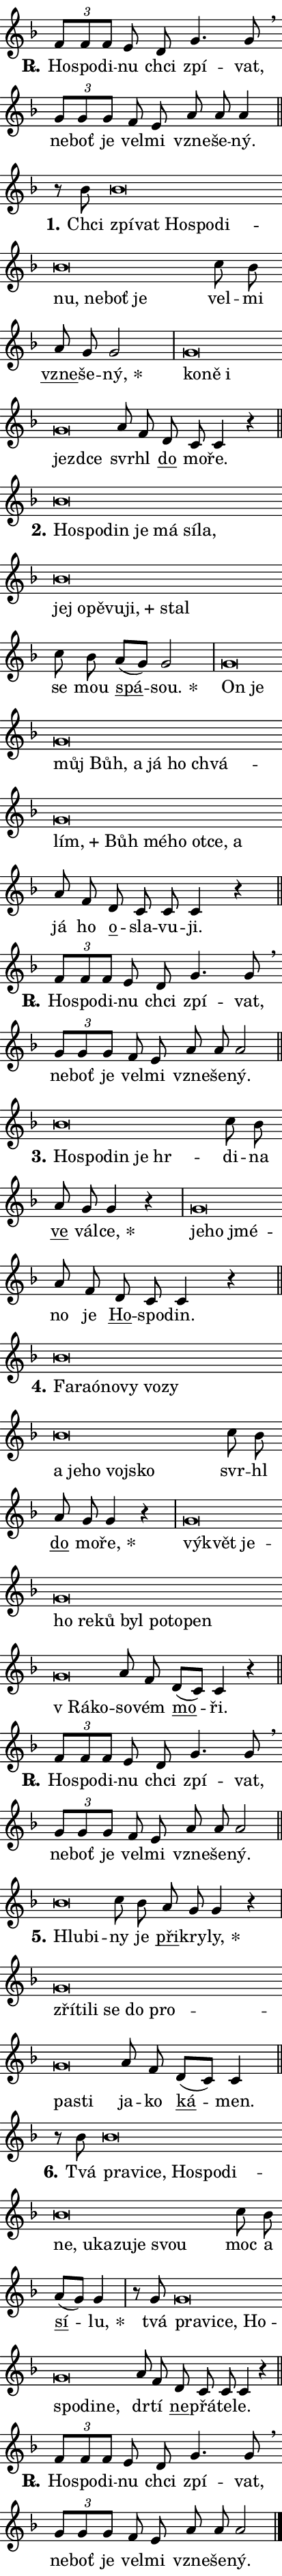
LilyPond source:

\version "2.22.1"
\header { tagline = "" }
\paper {
  indent = 0\cm
  top-margin = 0\cm
  right-margin = 0\cm
  bottom-margin = 0\cm
  left-margin = 0\cm
  paper-width = 7\cm
  page-breaking = #ly:one-page-breaking
  system-system-spacing.basic-distance = #11
  score-system-spacing.basic-distance = #11
  ragged-last = ##f
}


%% Author: Thomas Morley
%% https://lists.gnu.org/archive/html/lilypond-user/2020-05/msg00002.html
#(define (line-position grob)
"Returns position of @var[grob} in current system:
   @code{'start}, if at first time-step
   @code{'end}, if at last time-step
   @code{'middle} otherwise
"
  (let* ((col (ly:item-get-column grob))
         (ln (ly:grob-object col 'left-neighbor))
         (rn (ly:grob-object col 'right-neighbor))
         (col-to-check-left (if (ly:grob? ln) ln col))
         (col-to-check-right (if (ly:grob? rn) rn col))
         (break-dir-left
           (and
             (ly:grob-property col-to-check-left 'non-musical #f)
             (ly:item-break-dir col-to-check-left)))
         (break-dir-right
           (and
             (ly:grob-property col-to-check-right 'non-musical #f)
             (ly:item-break-dir col-to-check-right))))
        (cond ((eqv? 1 break-dir-left) 'start)
              ((eqv? -1 break-dir-right) 'end)
              (else 'middle))))

#(define (tranparent-at-line-position vctor)
  (lambda (grob)
  "Relying on @code{line-position} select the relevant enry from @var{vctor}.
Used to determine transparency,"
    (case (line-position grob)
      ((end) (not (vector-ref vctor 0)))
      ((middle) (not (vector-ref vctor 1)))
      ((start) (not (vector-ref vctor 2))))))

noteHeadBreakVisibility =
#(define-music-function (break-visibility)(vector?)
"Makes @code{NoteHead}s transparent relying on @var{break-visibility}"
#{
  \override NoteHead.transparent =
    #(tranparent-at-line-position break-visibility)
#})

#(define delete-ledgers-for-transparent-note-heads
  (lambda (grob)
    "Reads whether a @code{NoteHead} is transparent.
If so this @code{NoteHead} is removed from @code{'note-heads} from
@var{grob}, which is supposed to be @code{LedgerLineSpanner}.
As a result ledgers are not printed for this @code{NoteHead}"
    (let* ((nhds-array (ly:grob-object grob 'note-heads))
           (nhds-list
             (if (ly:grob-array? nhds-array)
                 (ly:grob-array->list nhds-array)
                 '()))
           ;; Relies on the transparent-property being done before
           ;; Staff.LedgerLineSpanner.after-line-breaking is executed.
           ;; This is fragile ...
           (to-keep
             (remove
               (lambda (nhd)
                 (ly:grob-property nhd 'transparent #f))
               nhds-list)))
      ;; TODO find a better method to iterate over grob-arrays, similiar
      ;; to filter/remove etc for lists
      ;; For now rebuilt from scratch
      (set! (ly:grob-object grob 'note-heads)  '())
      (for-each
        (lambda (nhd)
          (ly:pointer-group-interface::add-grob grob 'note-heads nhd))
        to-keep))))

hideNotes = {
  \noteHeadBreakVisibility #begin-of-line-visible
}
unHideNotes = {
  \noteHeadBreakVisibility #all-visible
}

% work-around for resetting accidentals
% https://lilypond.org/doc/v2.23/Documentation/notation/displaying-rhythms#unmetered-music
cadenzaMeasure = {
  \cadenzaOff
  \partial 1024 s1024
  \cadenzaOn
}

#(define-markup-command (accent layout props text) (markup?)
  "Underline accented syllable"
  (interpret-markup layout props
    #{\markup \override #'(offset . 4.3) \underline { #text }#}))

responsum = \markup \concat {
  "R" \hspace #-1.05 \path #0.1 #'((moveto 0 0.07) (lineto 0.9 0.8)) \hspace #0.05 "."
}

\layout {
    \context {
        \Staff
        \remove "Time_signature_engraver"
        \override LedgerLineSpanner.after-line-breaking = #delete-ledgers-for-transparent-note-heads
    }
    \context {
        \Voice {
            \override NoteHead.output-attributes = #'((class . "notehead"))
            \override Hairpin.height = #0.55
        }
    }
    \context {
        \Lyrics {
            \override StanzaNumber.output-attributes = #'((class . "stanzanumber"))
            \override LyricSpace.minimum-distance = #0.9
            \override LyricText.font-name = #"TeX Gyre Schola"
            \override LyricText.font-size = 1
            \override StanzaNumber.font-name = #"TeX Gyre Schola Bold"
            \override StanzaNumber.font-size = 1
        }
    }
}

% magnetic-lyrics.ily
%
%   written by
%     Jean Abou Samra <jean@abou-samra.fr>
%     Werner Lemberg <wl@gnu.org>
%
%   adapted by
%     Jiri Hon <jiri.hon@gmail.com>
%
% Version 2022-Apr-15

% https://www.mail-archive.com/lilypond-user@gnu.org/msg149350.html

#(define (Left_hyphen_pointer_engraver context)
   "Collect syllable-hyphen-syllable occurrences in lyrics and store
them in properties.  This engraver only looks to the left.  For
example, if the lyrics input is @code{foo -- bar}, it does the
following.

@itemize @bullet
@item
Set the @code{text} property of the @code{LyricHyphen} grob between
@q{foo} and @q{bar} to @code{foo}.

@item
Set the @code{left-hyphen} property of the @code{LyricText} grob with
text @q{foo} to the @code{LyricHyphen} grob between @q{foo} and
@q{bar}.
@end itemize

Use this auxiliary engraver in combination with the
@code{lyric-@/text::@/apply-@/magnetic-@/offset!} hook."
   (let ((hyphen #f)
         (text #f))
     (make-engraver
      (acknowledgers
       ((lyric-syllable-interface engraver grob source-engraver)
        (set! text grob)))
      (end-acknowledgers
       ((lyric-hyphen-interface engraver grob source-engraver)
        ;(when (not (grob::has-interface grob 'lyric-space-interface))
          (set! hyphen grob)));)
      ((stop-translation-timestep engraver)
       (when (and text hyphen)
         (ly:grob-set-object! text 'left-hyphen hyphen))
       (set! text #f)
       (set! hyphen #f)))))

#(define (lyric-text::apply-magnetic-offset! grob)
   "If the space between two syllables is less than the value in
property @code{LyricText@/.details@/.squash-threshold}, move the right
syllable to the left so that it gets concatenated with the left
syllable.

Use this function as a hook for
@code{LyricText@/.after-@/line-@/breaking} if the
@code{Left_@/hyphen_@/pointer_@/engraver} is active."
   (let ((hyphen (ly:grob-object grob 'left-hyphen #f)))
     (when hyphen
       (let ((left-text (ly:spanner-bound hyphen LEFT)))
         (when (grob::has-interface left-text 'lyric-syllable-interface)
           (let* ((common (ly:grob-common-refpoint grob left-text X))
                  (this-x-ext (ly:grob-extent grob common X))
                  (left-x-ext
                   (begin
                     ;; Trigger magnetism for left-text.
                     (ly:grob-property left-text 'after-line-breaking)
                     (ly:grob-extent left-text common X)))
                  ;; `delta` is the gap width between two syllables.
                  (delta (- (interval-start this-x-ext)
                            (interval-end left-x-ext)))
                  (details (ly:grob-property grob 'details))
                  (threshold (assoc-get 'squash-threshold details 0.2)))
             (when (< delta threshold)
               (let* (;; We have to manipulate the input text so that
                      ;; ligatures crossing syllable boundaries are not
                      ;; disabled.  For languages based on the Latin
                      ;; script this is essentially a beautification.
                      ;; However, for non-Western scripts it can be a
                      ;; necessity.
                      (lt (ly:grob-property left-text 'text))
                      (rt (ly:grob-property grob 'text))
                      (is-space (grob::has-interface hyphen 'lyric-space-interface))
                      (space (if is-space " " ""))
                      (space-markup (grob-interpret-markup grob " "))
                      (space-size (interval-length (ly:stencil-extent space-markup X)))
                      (extra-delta (if is-space space-size 0))
                      ;; Append new syllable.
                      (ltrt-space (if (and (string? lt) (string? rt))
                                (string-append lt space rt)
                                (make-concat-markup (list lt space rt))))
                      ;; Right-align `ltrt` to the right side.
                      (ltrt-space-markup (grob-interpret-markup
                               grob
                               (make-translate-markup
                                (cons (interval-length this-x-ext) 0)
                                (make-right-align-markup ltrt-space)))))
                 (begin
                   ;; Don't print `left-text`.
                   (ly:grob-set-property! left-text 'stencil #f)
                   ;; Set text and stencil (which holds all collected
                   ;; syllables so far) and shift it to the left.
                   (ly:grob-set-property! grob 'text ltrt-space)
                   (ly:grob-set-property! grob 'stencil ltrt-space-markup)
                   (ly:grob-translate-axis! grob (- (- delta extra-delta)) X))))))))))


#(define (lyric-hyphen::displace-bounds-first grob)
   ;; Make very sure this callback isn't triggered too early.
   (let ((left (ly:spanner-bound grob LEFT))
         (right (ly:spanner-bound grob RIGHT)))
     (ly:grob-property left 'after-line-breaking)
     (ly:grob-property right 'after-line-breaking)
     (ly:lyric-hyphen::print grob)))

squashThreshold = #0.4

\layout {
  \context {
    \Lyrics
    \consists #Left_hyphen_pointer_engraver
    \override LyricText.after-line-breaking =
      #lyric-text::apply-magnetic-offset!
    \override LyricHyphen.stencil = #lyric-hyphen::displace-bounds-first
    \override LyricText.details.squash-threshold = \squashThreshold
    \override LyricHyphen.minimum-distance = 0
    \override LyricHyphen.minimum-length = \squashThreshold
  }
}

squash = \override LyricText.details.squash-threshold = 9999
unSquash = \override LyricText.details.squash-threshold = \squashThreshold

left = \override LyricText.self-alignment-X = #LEFT
unLeft = \revert LyricText.self-alignment-X

starOffset = #(lambda (grob) 
                (let ((x_offset (ly:self-alignment-interface::aligned-on-x-parent grob)))
                  (if (= x_offset 0) 0 (+ x_offset 1.2))))

star = #(define-music-function (syllable)(string?)
"Append star separator at the end of a syllable"
#{
  \once \override LyricText.X-offset = #starOffset
  \lyricmode { \markup {
    #syllable
    \override #'((font-name . "TeX Gyre Schola Bold")) \hspace #0.2 \lower #0.65 \larger "*"
  } }
#})

starAccent = #(define-music-function (syllable)(string?)
"Append star separator at the end of a syllable and make accent"
#{
  \once \override LyricText.X-offset = #starOffset
  \lyricmode { \markup {
    \accent #syllable
    \override #'((font-name . "TeX Gyre Schola Bold")) \hspace #0.2 \lower #0.65 \larger "*"
  } }
#})

breath = #(define-music-function (syllable)(string?)
"Append breathing indicator at the end of a syllable"
#{
  \lyricmode { \markup { #syllable "+" } }
#})

optionalBreath = #(define-music-function (syllable)(string?)
"Append optional breathing indicator at the end of a syllable"
#{
  \lyricmode { \markup { #syllable "(+)" } }
#})


\score {
    <<
        \new Voice = "melody" { \cadenzaOn \key f \major \relative { \tuplet 3/2 { f'8[ f f] } e d g4. g8 \breathe \bar "" \tuplet 3/2 { g[ g g] } \bar "" f e \bar "" a a a4 \cadenzaMeasure \bar "||" \break }
\relative { r8 bes'8 bes\breve*1/16 \hideNotes \breve*1/16 \bar "" \breve*1/16 \bar "" \breve*1/16 \bar "" \breve*1/16 \bar "" \breve*1/16 \bar "" \breve*1/16 \bar "" \breve*1/16 \breve*1/16 \bar "" \unHideNotes c8 bes \bar "" a g g2 \cadenzaMeasure \bar "|" g\breve*1/16 \hideNotes \breve*1/16 \bar "" \breve*1/16 \bar "" \breve*1/16 \breve*1/16 \bar "" \unHideNotes a8 f \bar "" d c c4 r \cadenzaMeasure \bar "||" \break }
\relative { bes'\breve*1/16 \hideNotes \breve*1/16 \bar "" \breve*1/16 \bar "" \breve*1/16 \bar "" \breve*1/16 \bar "" \breve*1/16 \bar "" \breve*1/16 \bar "" \breve*1/16 \bar "" \breve*1/16 \bar "" \breve*1/16 \bar "" \breve*1/16 \bar "" \breve*1/16 \breve*1/16 \bar "" \unHideNotes c8 bes \bar "" a[( g)] g2 \cadenzaMeasure \bar "|" g\breve*1/16 \hideNotes \breve*1/16 \bar "" \breve*1/16 \bar "" \breve*1/16 \bar "" \breve*1/16 \bar "" \breve*1/16 \bar "" \breve*1/16 \bar "" \breve*1/16 \bar "" \breve*1/16 \bar "" \breve*1/16 \bar "" \breve*1/16 \bar "" \breve*1/16 \bar "" \breve*1/16 \bar "" \breve*1/16 \breve*1/16 \bar "" \unHideNotes a8 f \bar "" d c c c4 r \cadenzaMeasure \bar "||" \break }
\relative { \tuplet 3/2 { f'8[ f f] } e d g4. g8 \breathe \bar "" \tuplet 3/2 { g[ g g] } \bar "" f e \bar "" a a a2 \cadenzaMeasure \bar "||" \break }
\relative { bes'\breve*1/16 \hideNotes \breve*1/16 \bar "" \breve*1/16 \bar "" \breve*1/16 \breve*1/16 \bar "" \unHideNotes c8 bes \bar "" a g g4 r \cadenzaMeasure \bar "|" g\breve*1/16 \hideNotes \breve*1/16 \breve*1/16 \bar "" \unHideNotes a8 f \bar "" d c c4 r \cadenzaMeasure \bar "||" \break }
\relative { bes'\breve*1/16 \hideNotes \breve*1/16 \bar "" \breve*1/16 \bar "" \breve*1/16 \bar "" \breve*1/16 \bar "" \breve*1/16 \bar "" \breve*1/16 \bar "" \breve*1/16 \bar "" \breve*1/16 \bar "" \breve*1/16 \breve*1/16 \bar "" \unHideNotes c8 bes \bar "" a g g4 r \cadenzaMeasure \bar "|" g\breve*1/16 \hideNotes \breve*1/16 \bar "" \breve*1/16 \bar "" \breve*1/16 \bar "" \breve*1/16 \bar "" \breve*1/16 \bar "" \breve*1/16 \bar "" \breve*1/16 \bar "" \breve*1/16 \bar "" \breve*1/16 \bar "" \breve*1/16 \breve*1/16 \bar "" \unHideNotes a8 f \bar "" d[( c)] c4 r \cadenzaMeasure \bar "||" \break }
\relative { \tuplet 3/2 { f'8[ f f] } e d g4. g8 \breathe \bar "" \tuplet 3/2 { g[ g g] } \bar "" f e \bar "" a a a2 \cadenzaMeasure \bar "||" \break }
\relative { bes'\breve*1/16 \hideNotes \breve*1/16 \bar "" \unHideNotes c8 bes \bar "" a g g4 r \cadenzaMeasure \bar "|" g\breve*1/16 \hideNotes \breve*1/16 \bar "" \breve*1/16 \bar "" \breve*1/16 \bar "" \breve*1/16 \bar "" \breve*1/16 \bar "" \breve*1/16 \breve*1/16 \bar "" \unHideNotes a8 f \bar "" d[( c)] c4 \cadenzaMeasure \bar "||" \break }
\relative { r8 bes'8 bes\breve*1/16 \hideNotes \breve*1/16 \bar "" \breve*1/16 \bar "" \breve*1/16 \bar "" \breve*1/16 \bar "" \breve*1/16 \bar "" \breve*1/16 \bar "" \breve*1/16 \bar "" \breve*1/16 \bar "" \breve*1/16 \bar "" \breve*1/16 \breve*1/16 \bar "" \unHideNotes c8 bes \bar "" a[( g)] g4 \cadenzaMeasure \bar "|" r8 g8 g\breve*1/16 \hideNotes \breve*1/16 \bar "" \breve*1/16 \bar "" \breve*1/16 \bar "" \breve*1/16 \bar "" \breve*1/16 \breve*1/16 \bar "" \unHideNotes a8 f \bar "" d c c c4 r \cadenzaMeasure \bar "||" \break }
\relative { \tuplet 3/2 { f'8[ f f] } e d g4. g8 \breathe \bar "" \tuplet 3/2 { g[ g g] } \bar "" f e \bar "" a a a2 \cadenzaMeasure \bar "||" \break } \bar "|." }
        \new Lyrics \lyricsto "melody" { \lyricmode { \set stanza = \responsum
Ho -- spo -- di -- nu chci zpí -- vat, ne -- boť je vel -- mi vzne -- še -- ný.
\set stanza = "1."
Chci \left zpí -- \squash vat Ho -- spo -- di -- nu, ne -- boť je \unLeft \unSquash vel -- mi \markup \accent vzne -- še -- \star ný, \left ko -- \squash ně i jezd -- ce \unLeft \unSquash svr -- hl \markup \accent do mo -- ře.
\set stanza = "2."
\left Ho -- \squash spo -- din je má sí -- la, jej o -- pě -- vu -- \breath "ji," stal \unLeft \unSquash se mou \markup \accent spá -- \star sou. \left On \squash je můj Bůh, a já ho chvá -- \breath "lím," Bůh mé -- ho ot -- ce, a \unLeft \unSquash já ho \markup \accent o -- sla -- vu -- ji.
\set stanza = \responsum
Ho -- spo -- di -- nu chci zpí -- vat, ne -- boť je vel -- mi vzne -- še -- ný.
\set stanza = "3."
\left Ho -- \squash spo -- din je hr -- \unLeft \unSquash di -- na \markup \accent ve vál -- \star ce, \left je -- \squash ho jmé -- \unLeft \unSquash no je \markup \accent Ho -- spo -- din.
\set stanza = "4."
\left Fa -- \squash raó -- no -- vy vo -- zy a je -- ho voj -- sko \unLeft \unSquash svr -- hl \markup \accent do mo -- \star ře, \left vý -- \squash květ je -- ho re -- ků byl po -- to -- pen "v Rá" -- ko -- \unLeft \unSquash so -- vém \markup \accent mo -- ři.
\set stanza = \responsum
Ho -- spo -- di -- nu chci zpí -- vat, ne -- boť je vel -- mi vzne -- še -- ný.
\set stanza = "5."
\left Hlu -- \squash bi -- \unLeft \unSquash ny je \markup \accent při -- kry -- \star ly, \left zří -- \squash ti -- li se do pro -- pa -- sti \unLeft \unSquash ja -- ko \markup \accent ká -- men.
\set stanza = "6."
Tvá \left pra -- \squash vi -- ce, Ho -- spo -- di -- ne, u -- ka -- zu -- je svou \unLeft \unSquash moc a \markup \accent sí -- \star lu, tvá \left pra -- \squash vi -- ce, Ho -- spo -- di -- ne, \unLeft \unSquash dr -- tí \markup \accent ne -- přá -- te -- le.
\set stanza = \responsum
Ho -- spo -- di -- nu chci zpí -- vat, ne -- boť je vel -- mi vzne -- še -- ný. } }
    >>
    \layout {}
}
